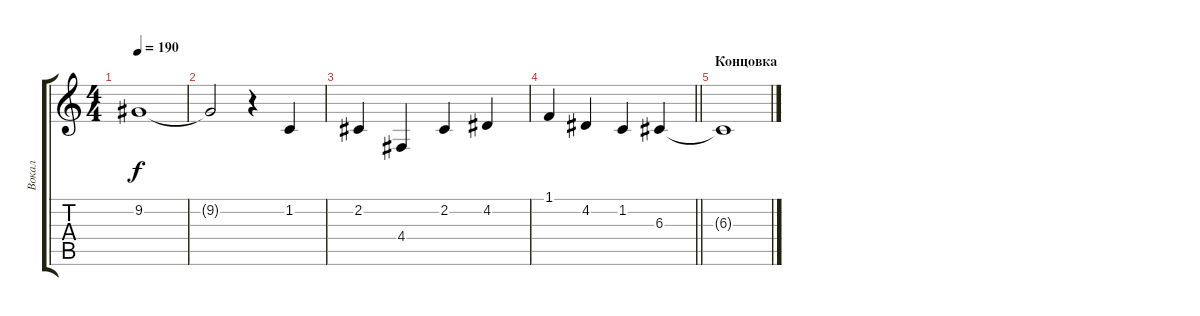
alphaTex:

\track ("Вокал" "Вокал") {instrument lead2sawtooth}
\staff {score tabs}
\tuning (E4 B3 G3 D3 A2 E2) {hide}
\ts (4 4)
\tempo 190
\clef g2
\ks c
9.2{t}.1{dy f} |
9.2{t}.2 r.4 1.2.4 |
2.2.4 4.4.4 2.2.4 4.2.4 |
\barLineRight lightlight
1.1.4 4.2.4 1.2.4 6.3.4 |
\section ("" "Концовка")
6.3{t}.1
